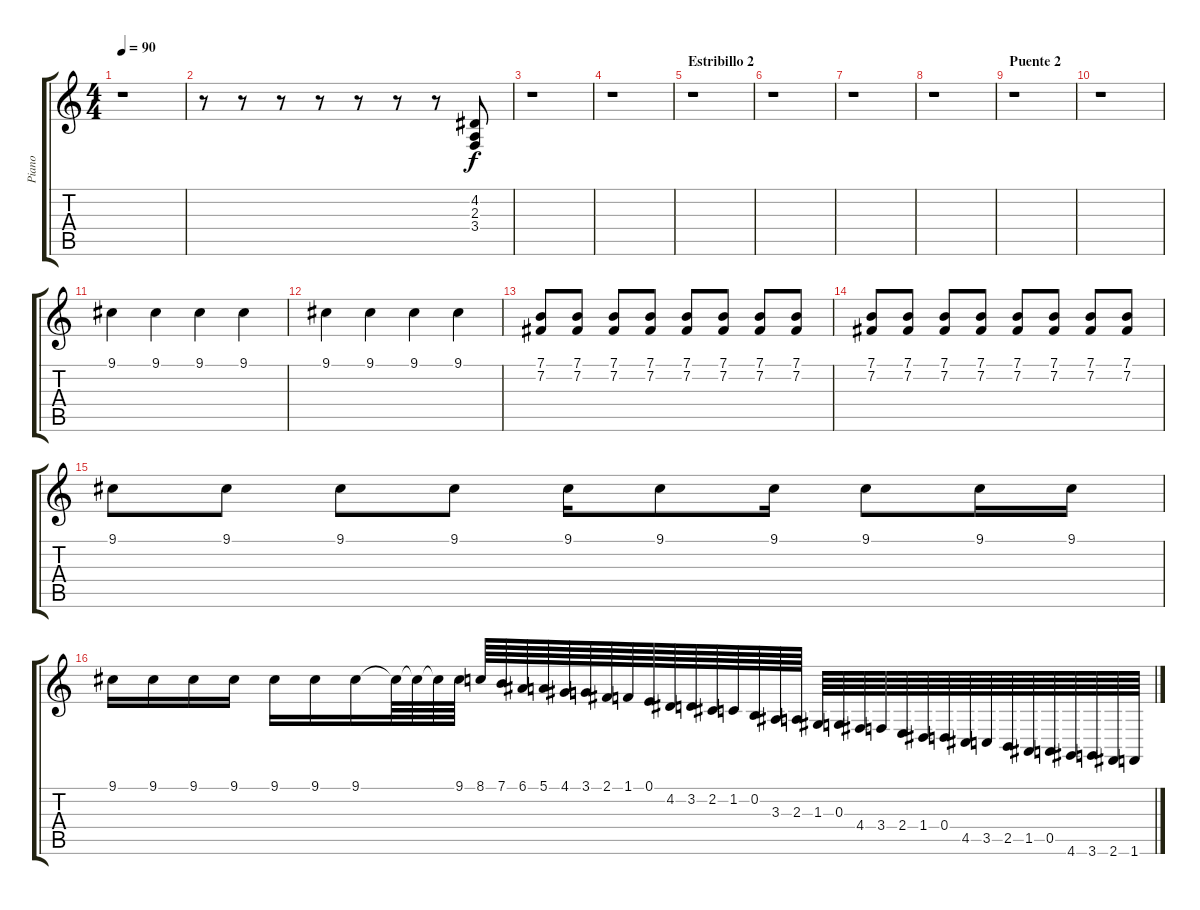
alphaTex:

\track ("Piano" "Piano") {instrument acousticgrandpiano}
\staff {score tabs}
\tuning (E4 B3 G3 D3 A2 E2) {hide}
\ts (4 4)
\tempo 90
\clef g2
\ks c
r.1{dy f} |
r.8 r.8 r.8 r.8 r.8 r.8 r.8 (4.2 2.3 3.4).8 |
r.1 |
r.1 |
\section ("" "Estribillo 2")
r.1 |
r.1 |
r.1 |
r.1 |
\section ("" "Puente 2")
r.1 |
r.1 |
9.1.4 9.1.4 9.1.4 9.1.4 |
9.1.4 9.1.4 9.1.4 9.1.4 |
(7.1 7.2).8 (7.1 7.2).8 (7.1 7.2).8 (7.1 7.2).8 (7.1 7.2).8 (7.1 7.2).8 (7.1 7.2).8 (7.1 7.2).8 |
(7.1 7.2).8 (7.1 7.2).8 (7.1 7.2).8 (7.1 7.2).8 (7.1 7.2).8 (7.1 7.2).8 (7.1 7.2).8 (7.1 7.2).8 |
9.1.8 9.1.8 9.1.8 9.1.8 9.1.16 9.1.8 9.1.16 9.1.8 9.1.16 9.1.16 |
9.1.16 9.1.16 9.1.16 9.1.16 9.1.16 9.1.16 9.1.16 9.1{t}.64 9.1{t}.64 9.1{t}.64 9.1.64 8.1.64 7.1.64 6.1.64 5.1.64 4.1.64 3.1.64 2.1.64 1.1.64 0.1.64 4.2.64 3.2.64 2.2.64 1.2.64 0.2.64 3.3.64 2.3.64 1.3.64 0.3.64 4.4.64 3.4.64 2.4.64 1.4.64 0.4.64 4.5.64 3.5.64 2.5.64 1.5.64 0.5.64 4.6.64 3.6.64 2.6.64 1.6.64
